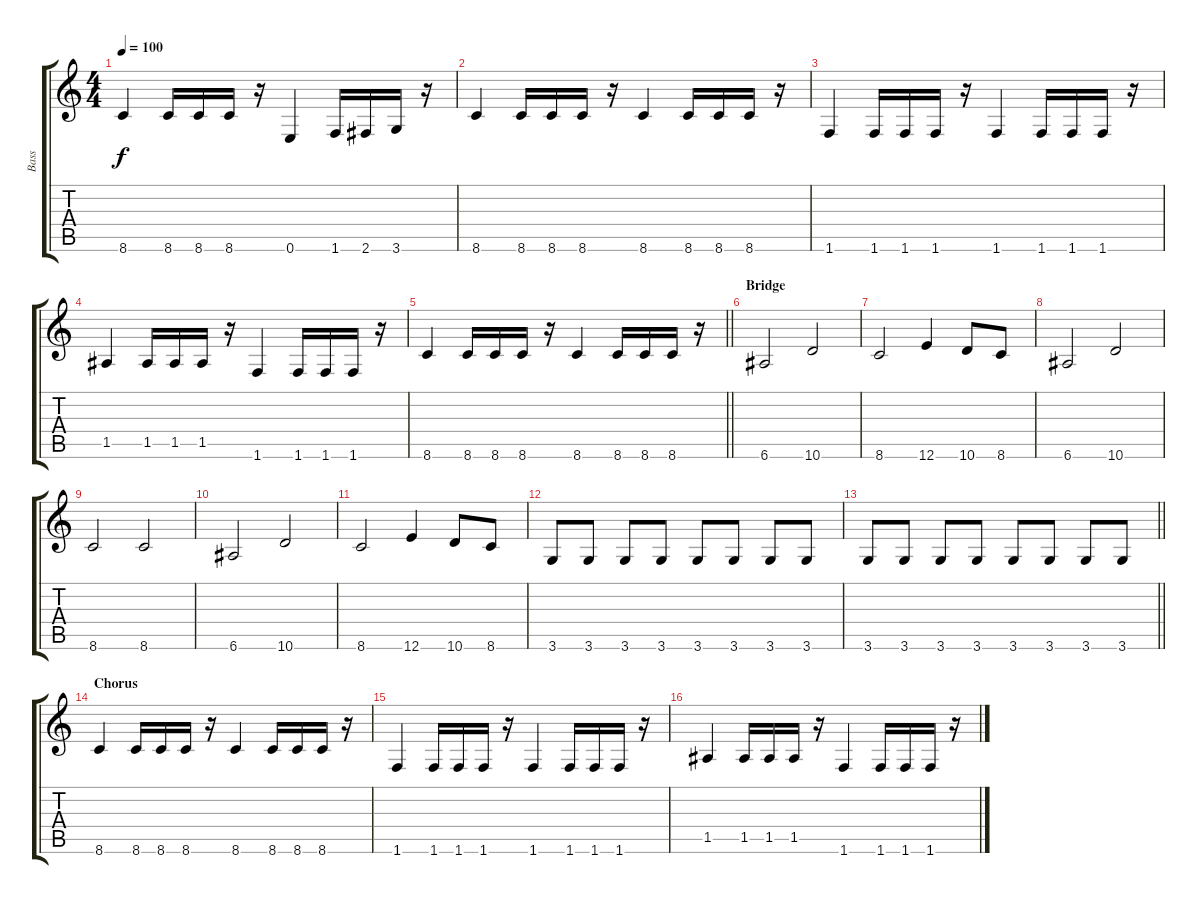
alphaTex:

\track ("Bass" "Bass") {instrument electricbassfinger}
\staff {score tabs}
\tuning (E4 B3 G3 D3 A2 E2) {hide}
\ts (4 4)
\tempo 100
\clef g2
\ks c
8.6.4{dy f} 8.6.16 8.6.16 8.6.16 r.16 0.6.4 1.6.16 2.6.16 3.6.16 r.16 |
8.6.4 8.6.16 8.6.16 8.6.16 r.16 8.6.4 8.6.16 8.6.16 8.6.16 r.16 |
1.6.4 1.6.16 1.6.16 1.6.16 r.16 1.6.4 1.6.16 1.6.16 1.6.16 r.16 |
1.5.4 1.5.16 1.5.16 1.5.16 r.16 1.6.4 1.6.16 1.6.16 1.6.16 r.16 |
\barLineRight lightlight
8.6.4 8.6.16 8.6.16 8.6.16 r.16 8.6.4 8.6.16 8.6.16 8.6.16 r.16 |
\section ("" "Bridge")
6.6.2 10.6.2 |
8.6.2 12.6.4 10.6.8 8.6.8 |
6.6.2 10.6.2 |
8.6.2 8.6.2 |
6.6.2 10.6.2 |
8.6.2 12.6.4 10.6.8 8.6.8 |
3.6.8 3.6.8 3.6.8 3.6.8 3.6.8 3.6.8 3.6.8 3.6.8 |
\barLineRight lightlight
3.6.8 3.6.8 3.6.8 3.6.8 3.6.8 3.6.8 3.6.8 3.6.8 |
\section ("" "Chorus")
8.6.4 8.6.16 8.6.16 8.6.16 r.16 8.6.4 8.6.16 8.6.16 8.6.16 r.16 |
1.6.4 1.6.16 1.6.16 1.6.16 r.16 1.6.4 1.6.16 1.6.16 1.6.16 r.16 |
1.5.4 1.5.16 1.5.16 1.5.16 r.16 1.6.4 1.6.16 1.6.16 1.6.16 r.16
